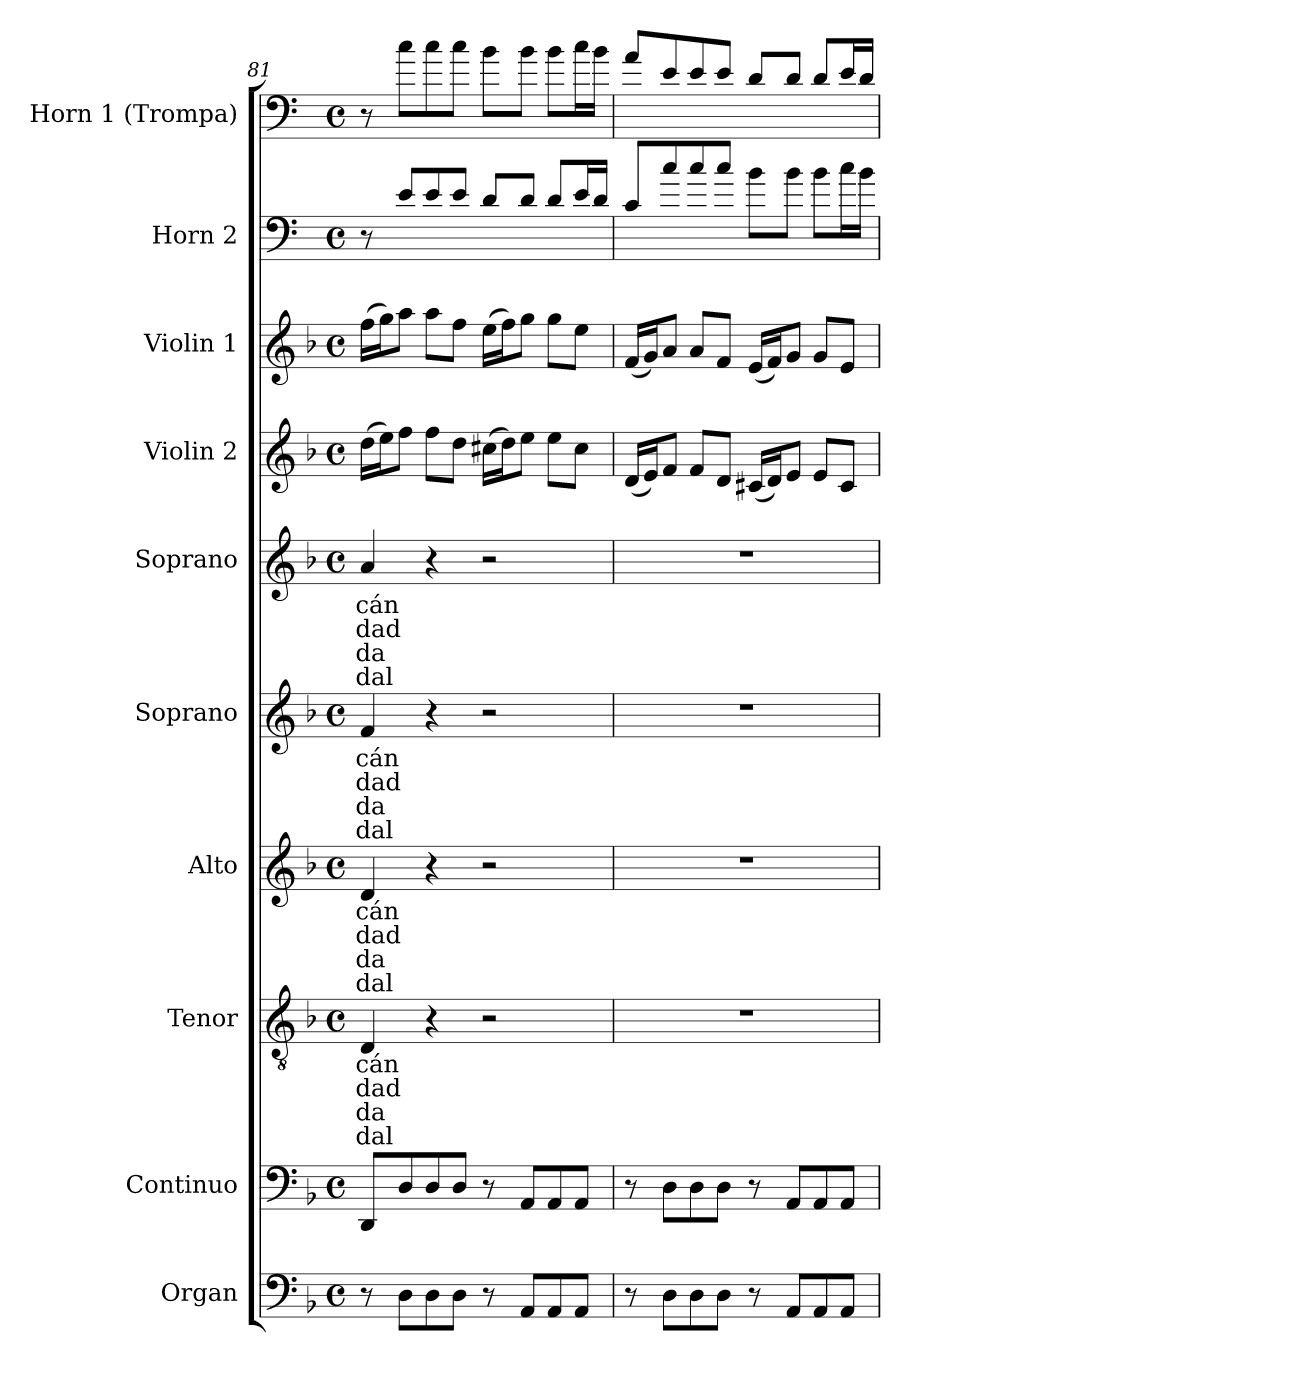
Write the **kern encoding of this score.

**kern	**kern	**kern	**text	**text	**text	**text	**kern	**text	**text	**text	**text	**kern	**text	**text	**text	**text	**kern	**text	**text	**text	**text	**kern	**kern	**kern	**kern
*part10	*part9	*part8	*part8	*part8	*part8	*part8	*part7	*part7	*part7	*part7	*part7	*part6	*part6	*part6	*part6	*part6	*part5	*part5	*part5	*part5	*part5	*part4	*part3	*part2	*part1
*staff10	*staff9	*staff8	*staff8	*staff8	*staff8	*staff8	*staff7	*staff7	*staff7	*staff7	*staff7	*staff6	*staff6	*staff6	*staff6	*staff6	*staff5	*staff5	*staff5	*staff5	*staff5	*staff4	*staff3	*staff2	*staff1
*I"Organ	*I"Continuo	*I"Tenor	*	*	*	*	*I"Alto	*	*	*	*	*I"Soprano	*	*	*	*	*I"Soprano	*	*	*	*	*I"Violin 2	*I"Violin 1	*I"Horn  2	*I"Horn  1 (Trompa)
*I'Org.	*I'Cont.	*I'T.	*	*	*	*	*I'A.	*	*	*	*	*I'S.	*	*	*	*	*I'S.	*	*	*	*	*I'Vln. 2	*I'Vln. 1	*I'Hn.	*I'Hn.
*clefF4	*clefF4	*clefGv2	*	*	*	*	*clefG2	*	*	*	*	*clefG2	*	*	*	*	*clefG2	*	*	*	*	*clefG2	*clefG2	*clefF4	*clefF4
*	*	*ITrd7c12	*	*	*	*	*	*	*	*	*	*	*	*	*	*	*	*	*	*	*	*	*	*ITrd4c7	*ITrd4c7
*k[b-]	*k[b-]	*k[b-]	*	*	*	*	*k[b-]	*	*	*	*	*k[b-]	*	*	*	*	*k[b-]	*	*	*	*	*k[b-]	*k[b-]	*k[b-]	*k[b-]
*F:	*F:	*F:	*	*	*	*	*F:	*	*	*	*	*F:	*	*	*	*	*F:	*	*	*	*	*F:	*F:	*F:	*F:
*M4/4	*M4/4	*M4/4	*	*	*	*	*M4/4	*	*	*	*	*M4/4	*	*	*	*	*M4/4	*	*	*	*	*M4/4	*M4/4	*M4/4	*M4/4
*met(c)	*met(c)	*met(c)	*	*	*	*	*met(c)	*	*	*	*	*met(c)	*	*	*	*	*met(c)	*	*	*	*	*met(c)	*met(c)	*met(c)	*met(c)
=81	=81	=81	=81	=81	=81	=81	=81	=81	=81	=81	=81	=81	=81	=81	=81	=81	=81	=81	=81	=81	=81	=81	=81	=81	=81
!	!	!	!LO:LY:b:color=#000000	!LO:LY:b:color=#000000	!LO:LY:b:color=#000000	!LO:LY:b:color=#000000	!	!	!	!	!	!	!	!	!	!	!	!	!	!	!	!	!	!	!
!	!	!	!	!	!	!	!	!LO:LY:b:color=#000000	!LO:LY:b:color=#000000	!LO:LY:b:color=#000000	!LO:LY:b:color=#000000	!	!	!	!	!	!	!	!	!	!	!	!	!	!
!	!	!	!	!	!	!	!	!	!	!	!	!	!LO:LY:b:color=#000000	!LO:LY:b:color=#000000	!LO:LY:b:color=#000000	!LO:LY:b:color=#000000	!	!	!	!	!	!	!	!	!
!	!	!	!	!	!	!	!	!	!	!	!	!	!	!	!	!	!	!LO:LY:b:color=#000000	!LO:LY:b:color=#000000	!LO:LY:b:color=#000000	!LO:LY:b:color=#000000	!	!	!	!
8r	8DDi/L	4DDi/	-cán	-dad	da	-dal	4di/	-cán	-dad	da	-dal	4fi/	-cán	-dad	da	-dal	4ai/	-cán	-dad	da	-dal	(16ddi\LL	(16ffi\LL	8r	8r
.	.	.	.	.	.	.	.	.	.	.	.	.	.	.	.	.	.	.	.	.	.	16eei\J)	16ggi\J)	.	.
8Di\L	8Di/	.	.	.	.	.	.	.	.	.	.	.	.	.	.	.	.	.	.	.	.	8ffi\J	8aai\J	8Ai/L	8fi\L
8Di\	8Di/	4r	.	.	.	.	4r	.	.	.	.	4r	.	.	.	.	4r	.	.	.	.	8ffi\L	8aai\L	8Ai/	8fi\
8Di\J	8Di/J	.	.	.	.	.	.	.	.	.	.	.	.	.	.	.	.	.	.	.	.	8ddi\J	8ffi\J	8Ai/J	8fi\J
8r	8r	2r	.	.	.	.	2r	.	.	.	.	2r	.	.	.	.	2r	.	.	.	.	(16cc#Xi\LL	(16eei\LL	8Gi/L	8ei\L
.	.	.	.	.	.	.	.	.	.	.	.	.	.	.	.	.	.	.	.	.	.	16ddi\J)	16ffi\J)	.	.
8AAi/L	8AAi/L	.	.	.	.	.	.	.	.	.	.	.	.	.	.	.	.	.	.	.	.	8eei\J	8ggi\J	8Gi/J	8ei\J
8AAi/	8AAi/	.	.	.	.	.	.	.	.	.	.	.	.	.	.	.	.	.	.	.	.	8eei\L	8ggi\L	8Gi/L	8ei\L
8AAi/J	8AAi/J	.	.	.	.	.	.	.	.	.	.	.	.	.	.	.	.	.	.	.	.	8cc#i\J	8eei\J	16Ai/L	16fi\L
.	.	.	.	.	.	.	.	.	.	.	.	.	.	.	.	.	.	.	.	.	.	.	.	16Gi/JJ	16ei\JJ
=82	=82	=82	=82	=82	=82	=82	=82	=82	=82	=82	=82	=82	=82	=82	=82	=82	=82	=82	=82	=82	=82	=82	=82	=82	=82
8r	8r	1r	.	.	.	.	1r	.	.	.	.	1r	.	.	.	.	1r	.	.	.	.	(16di/LL	(16fi/LL	8Fi/L	8di/L
.	.	.	.	.	.	.	.	.	.	.	.	.	.	.	.	.	.	.	.	.	.	16ei/J)	16gi/J)	.	.
8Di\L	8Di\L	.	.	.	.	.	.	.	.	.	.	.	.	.	.	.	.	.	.	.	.	8fi/J	8ai/J	8fi/	8Ai/
8Di\	8Di\	.	.	.	.	.	.	.	.	.	.	.	.	.	.	.	.	.	.	.	.	8fi/L	8ai/L	8fi/	8Ai/
8Di\J	8Di\J	.	.	.	.	.	.	.	.	.	.	.	.	.	.	.	.	.	.	.	.	8di/J	8fi/J	8fi/J	8Ai/J
8r	8r	.	.	.	.	.	.	.	.	.	.	.	.	.	.	.	.	.	.	.	.	(16c#Xi/LL	(16ei/LL	8ei\L	8Gi/L
.	.	.	.	.	.	.	.	.	.	.	.	.	.	.	.	.	.	.	.	.	.	16di/J)	16fi/J)	.	.
8AAi/L	8AAi/L	.	.	.	.	.	.	.	.	.	.	.	.	.	.	.	.	.	.	.	.	8ei/J	8gi/J	8ei\J	8Gi/J
8AAi/	8AAi/	.	.	.	.	.	.	.	.	.	.	.	.	.	.	.	.	.	.	.	.	8ei/L	8gi/L	8ei\L	8Gi/L
8AAi/J	8AAi/J	.	.	.	.	.	.	.	.	.	.	.	.	.	.	.	.	.	.	.	.	8c#i/J	8ei/J	16fi\L	16Ai/L
.	.	.	.	.	.	.	.	.	.	.	.	.	.	.	.	.	.	.	.	.	.	.	.	16ei\JJ	16Gi/JJ
=	=	=	=	=	=	=	=	=	=	=	=	=	=	=	=	=	=	=	=	=	=	=	=	=	=
*-	*-	*-	*-	*-	*-	*-	*-	*-	*-	*-	*-	*-	*-	*-	*-	*-	*-	*-	*-	*-	*-	*-	*-	*-	*-
